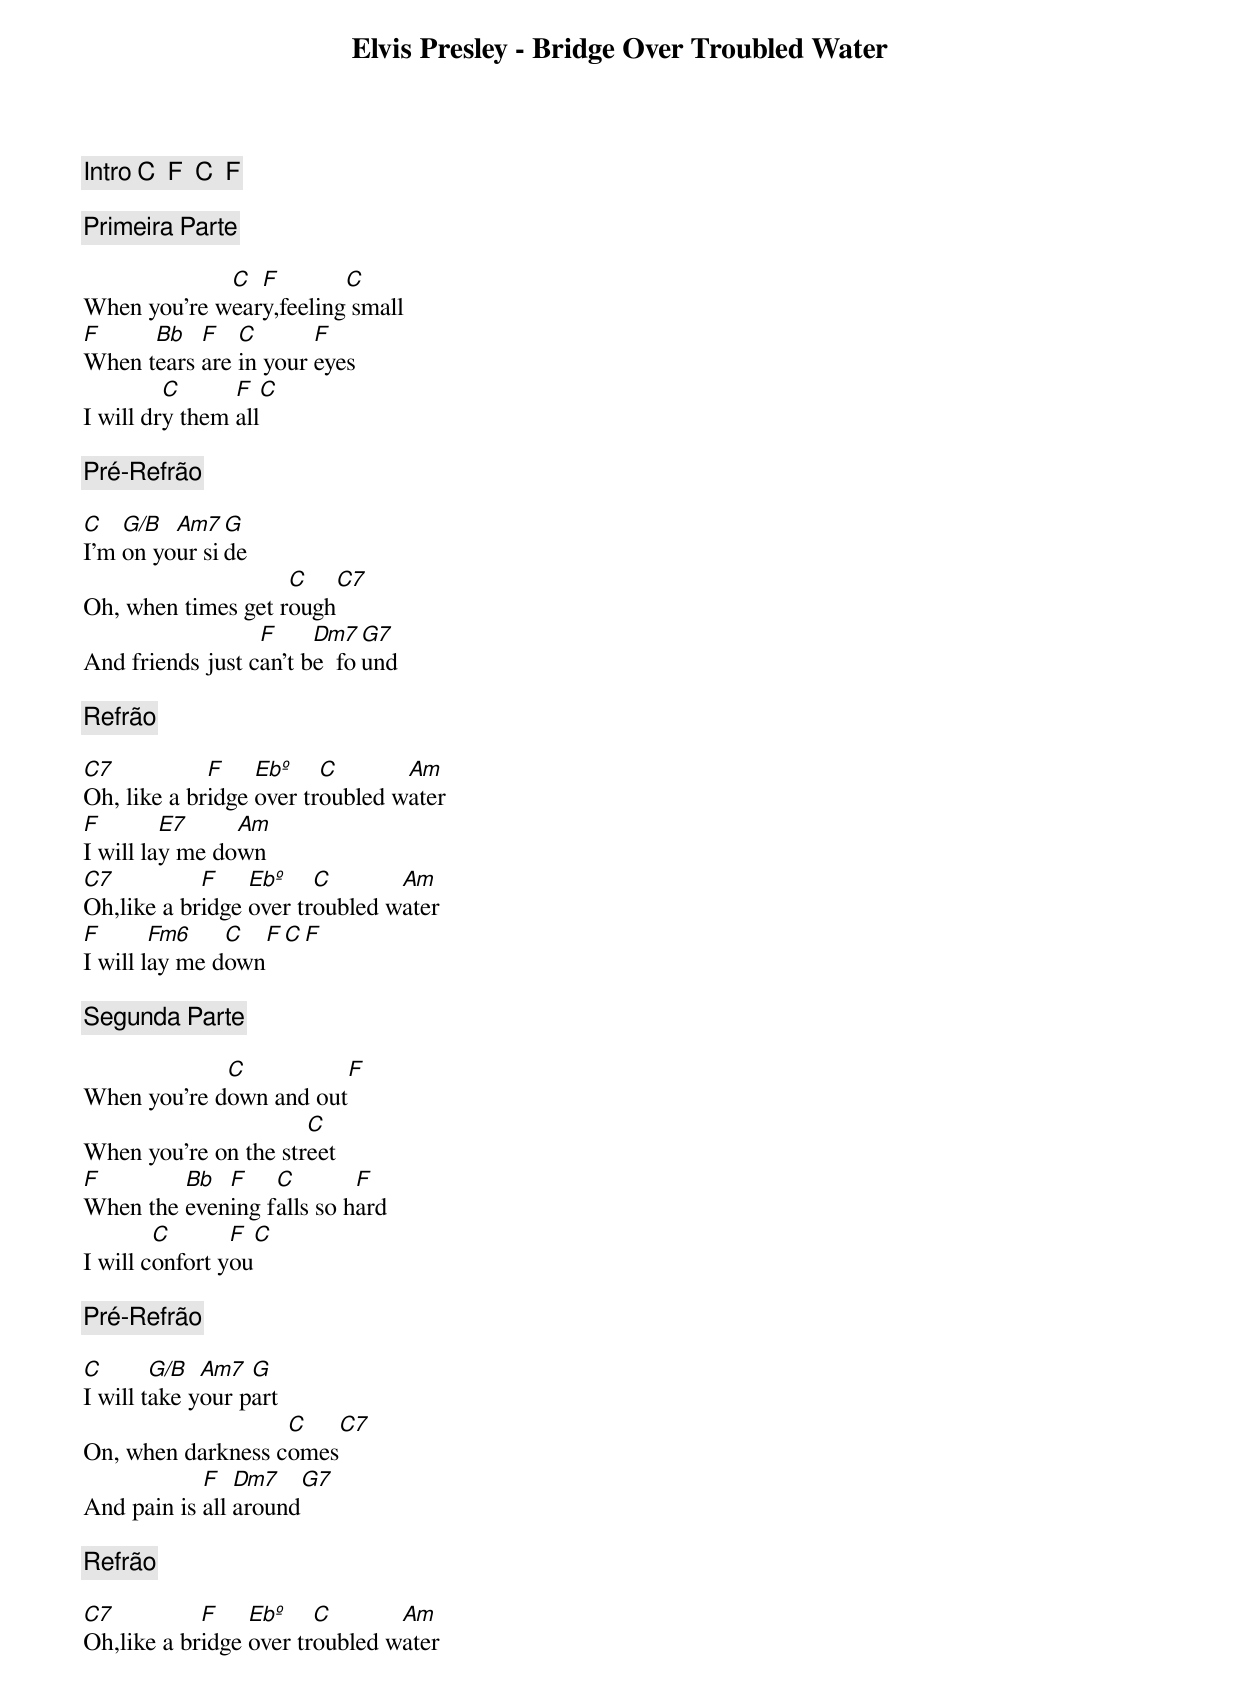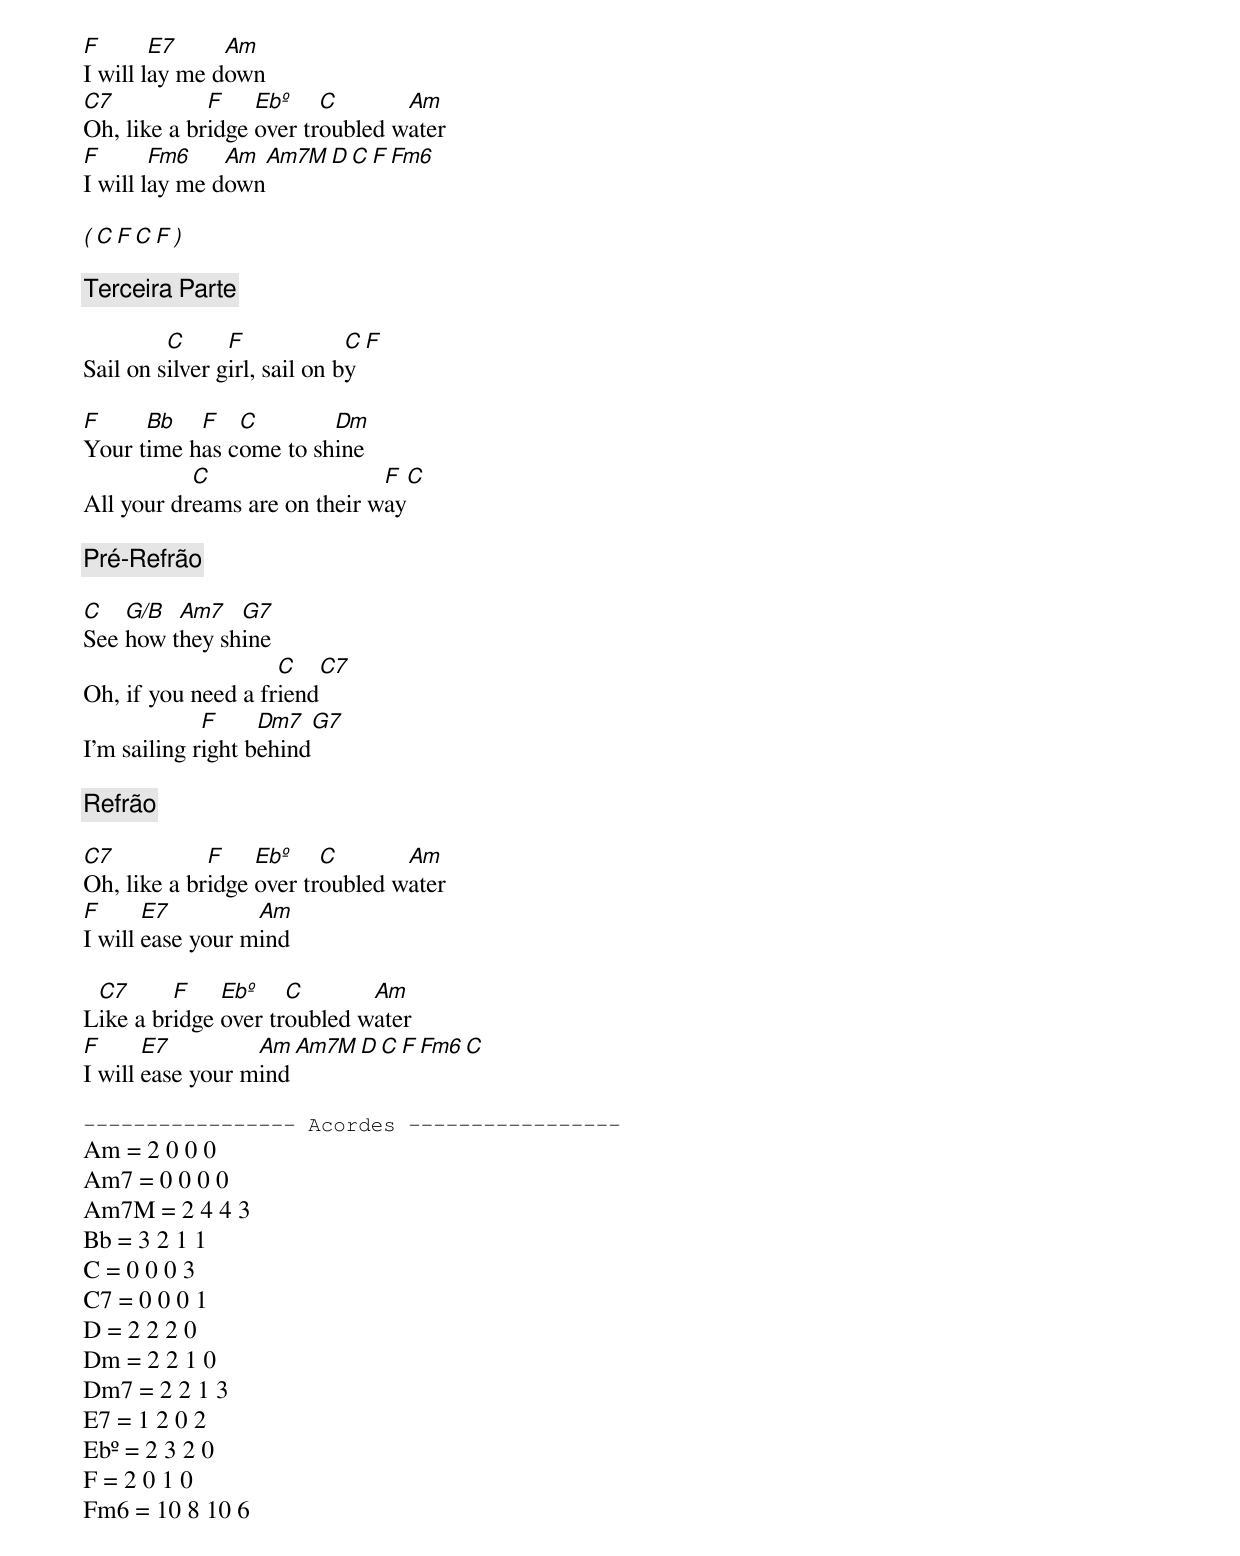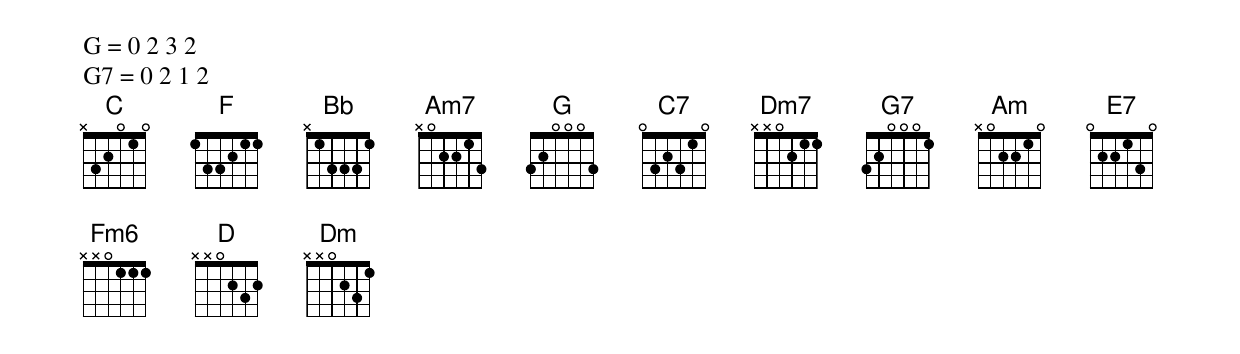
Elvis Presley - Bridge Over Troubled Water

[Intro] C  F  C  F

[Primeira Parte]

             C  F        C
When you're weary,feeling small
F     Bb   F   C       F
When tears are in your eyes
         C      F  C
I will dry them all

[Pré-Refrão]

C   G/B  Am7  G
I'm on your side
                    C    C7
Oh, when times get rough
                  F     Dm7  G7
And friends just can't be  found

[Refrão]

C7           F    Ebº    C       Am
Oh, like a bridge over troubled water
F        E7     Am
I will lay me down
C7          F    Ebº    C       Am
Oh,like a bridge over troubled water
F       Fm6    C   F  C  F
I will lay me down

[Segunda Parte]

             C           F
When you're down and out
                      C
When you're on the street
F        Bb  F    C        F
When the evening falls so hard
        C       F  C
I will confort you

[Pré-Refrão]

C       G/B  Am7  G
I will take your part
                   C    C7
On, when darkness comes
            F   Dm7   G7
And pain is all around

[Refrão]

C7          F    Ebº    C       Am
Oh,like a bridge over troubled water
F       E7     Am
I will lay me down
C7           F    Ebº    C       Am
Oh, like a bridge over troubled water
F       Fm6    Am  Am7M  D  C   F  Fm6
I will lay me down

( C  F  C  F )

[Terceira Parte]

         C      F             C  F
Sail on silver girl, sail on by

F     Bb   F   C        Dm
Your time has come to shine
           C                  F  C
All your dreams are on their way

[Pré-Refrão]

C   G/B  Am7   G7
See how they shine
                    C    C7
Oh, if you need a friend
             F     Dm7    G7
I'm sailing right behind

[Refrão]

C7           F    Ebº    C       Am
Oh, like a bridge over troubled water
F      E7         Am
I will ease your mind

 C7      F    Ebº    C       Am
Like a bridge over troubled water
F      E7         Am  Am7M  D  C   F  Fm6   C
I will ease your mind

----------------- Acordes -----------------
Am = 2 0 0 0
Am7 = 0 0 0 0
Am7M = 2 4 4 3
Bb = 3 2 1 1
C = 0 0 0 3
C7 = 0 0 0 1
D = 2 2 2 0
Dm = 2 2 1 0
Dm7 = 2 2 1 3
E7 = 1 2 0 2
Ebº = 2 3 2 0
F = 2 0 1 0
Fm6 = 10 8 10 6
G = 0 2 3 2
G7 = 0 2 1 2
